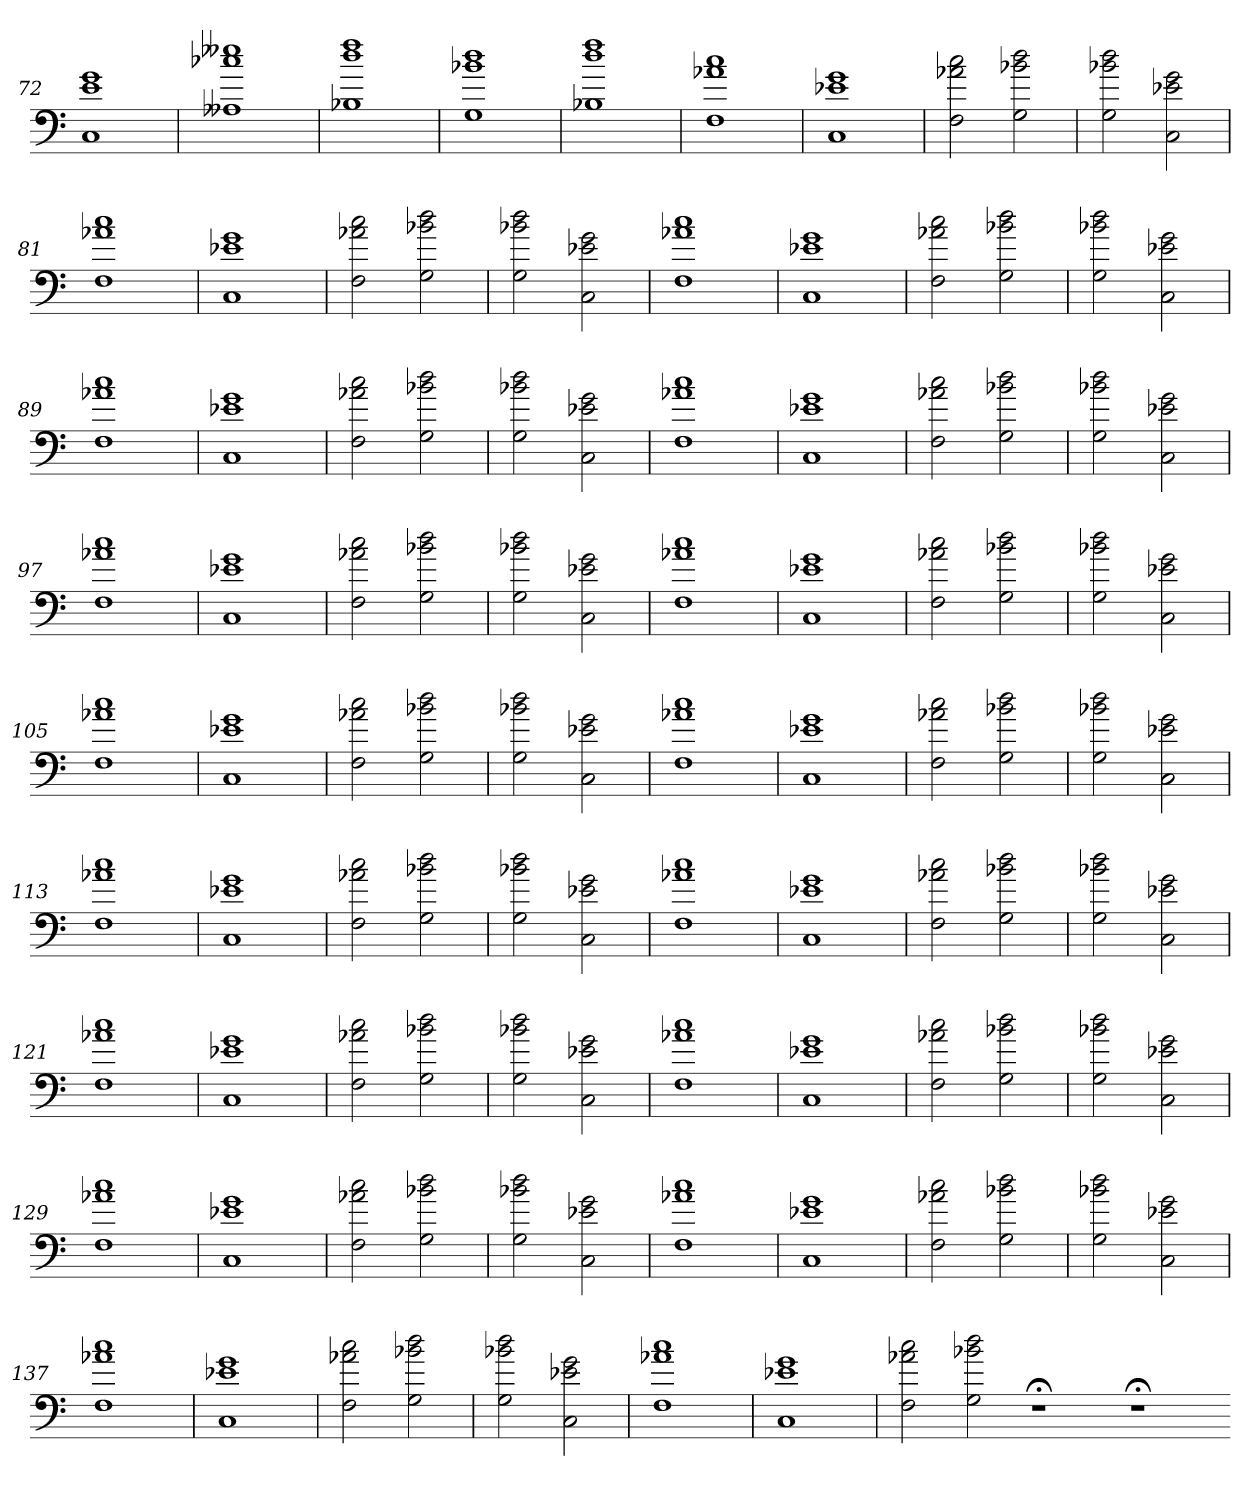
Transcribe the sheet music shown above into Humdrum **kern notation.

**kern
*part1
*staff1
=72
1C 1e 1g
=73
1A--X 1cc-X 1ee--X
=74
1B-X 1dd 1ff
=75
1G 1b-X 1dd
=76
1B-X 1dd 1ff
=77
1F 1a-X 1cc
=78
1C 1e-X 1g
=79
2F 2a-X 2cc
2G 2b-X 2dd
=80
2G 2b-X 2dd
2C 2e-X 2g
=81
1F 1a-X 1cc
=82
1C 1e-X 1g
=83
2F 2a-X 2cc
2G 2b-X 2dd
=84
2G 2b-X 2dd
2C 2e-X 2g
=85
1F 1a-X 1cc
=86
1C 1e-X 1g
=87
2F 2a-X 2cc
2G 2b-X 2dd
=88
2G 2b-X 2dd
2C 2e-X 2g
=89
1F 1a-X 1cc
=90
1C 1e-X 1g
=91
2F 2a-X 2cc
2G 2b-X 2dd
=92
2G 2b-X 2dd
2C 2e-X 2g
=93
1F 1a-X 1cc
=94
1C 1e-X 1g
=95
2F 2a-X 2cc
2G 2b-X 2dd
=96
2G 2b-X 2dd
2C 2e-X 2g
=97
1F 1a-X 1cc
=98
1C 1e-X 1g
=99
2F 2a-X 2cc
2G 2b-X 2dd
=100
2G 2b-X 2dd
2C 2e-X 2g
=101
1F 1a-X 1cc
=102
1C 1e-X 1g
=103
2F 2a-X 2cc
2G 2b-X 2dd
=104
2G 2b-X 2dd
2C 2e-X 2g
=105
1F 1a-X 1cc
=106
1C 1e-X 1g
=107
2F 2a-X 2cc
2G 2b-X 2dd
=108
2G 2b-X 2dd
2C 2e-X 2g
=109
1F 1a-X 1cc
=110
1C 1e-X 1g
=111
2F 2a-X 2cc
2G 2b-X 2dd
=112
2G 2b-X 2dd
2C 2e-X 2g
=113
1F 1a-X 1cc
=114
1C 1e-X 1g
=115
2F 2a-X 2cc
2G 2b-X 2dd
=116
2G 2b-X 2dd
2C 2e-X 2g
=117
1F 1a-X 1cc
=118
1C 1e-X 1g
=119
2F 2a-X 2cc
2G 2b-X 2dd
=120
2G 2b-X 2dd
2C 2e-X 2g
=121
1F 1a-X 1cc
=122
1C 1e-X 1g
=123
2F 2a-X 2cc
2G 2b-X 2dd
=124
2G 2b-X 2dd
2C 2e-X 2g
=125
1F 1a-X 1cc
=126
1C 1e-X 1g
=127
2F 2a-X 2cc
2G 2b-X 2dd
=128
2G 2b-X 2dd
2C 2e-X 2g
=129
1F 1a-X 1cc
=130
1C 1e-X 1g
=131
2F 2a-X 2cc
2G 2b-X 2dd
=132
2G 2b-X 2dd
2C 2e-X 2g
=133
1F 1a-X 1cc
=134
1C 1e-X 1g
=135
2F 2a-X 2cc
2G 2b-X 2dd
=136
2G 2b-X 2dd
2C 2e-X 2g
=137
1F 1a-X 1cc
=138
1C 1e-X 1g
=139
2F 2a-X 2cc
2G 2b-X 2dd
=140
2G 2b-X 2dd
2C 2e-X 2g
=141
1F 1a-X 1cc
=142
1C 1e-X 1g
=143
2F 2a-X 2cc
2G 2b-X 2dd
1r;<
1r;<
=-
*-
